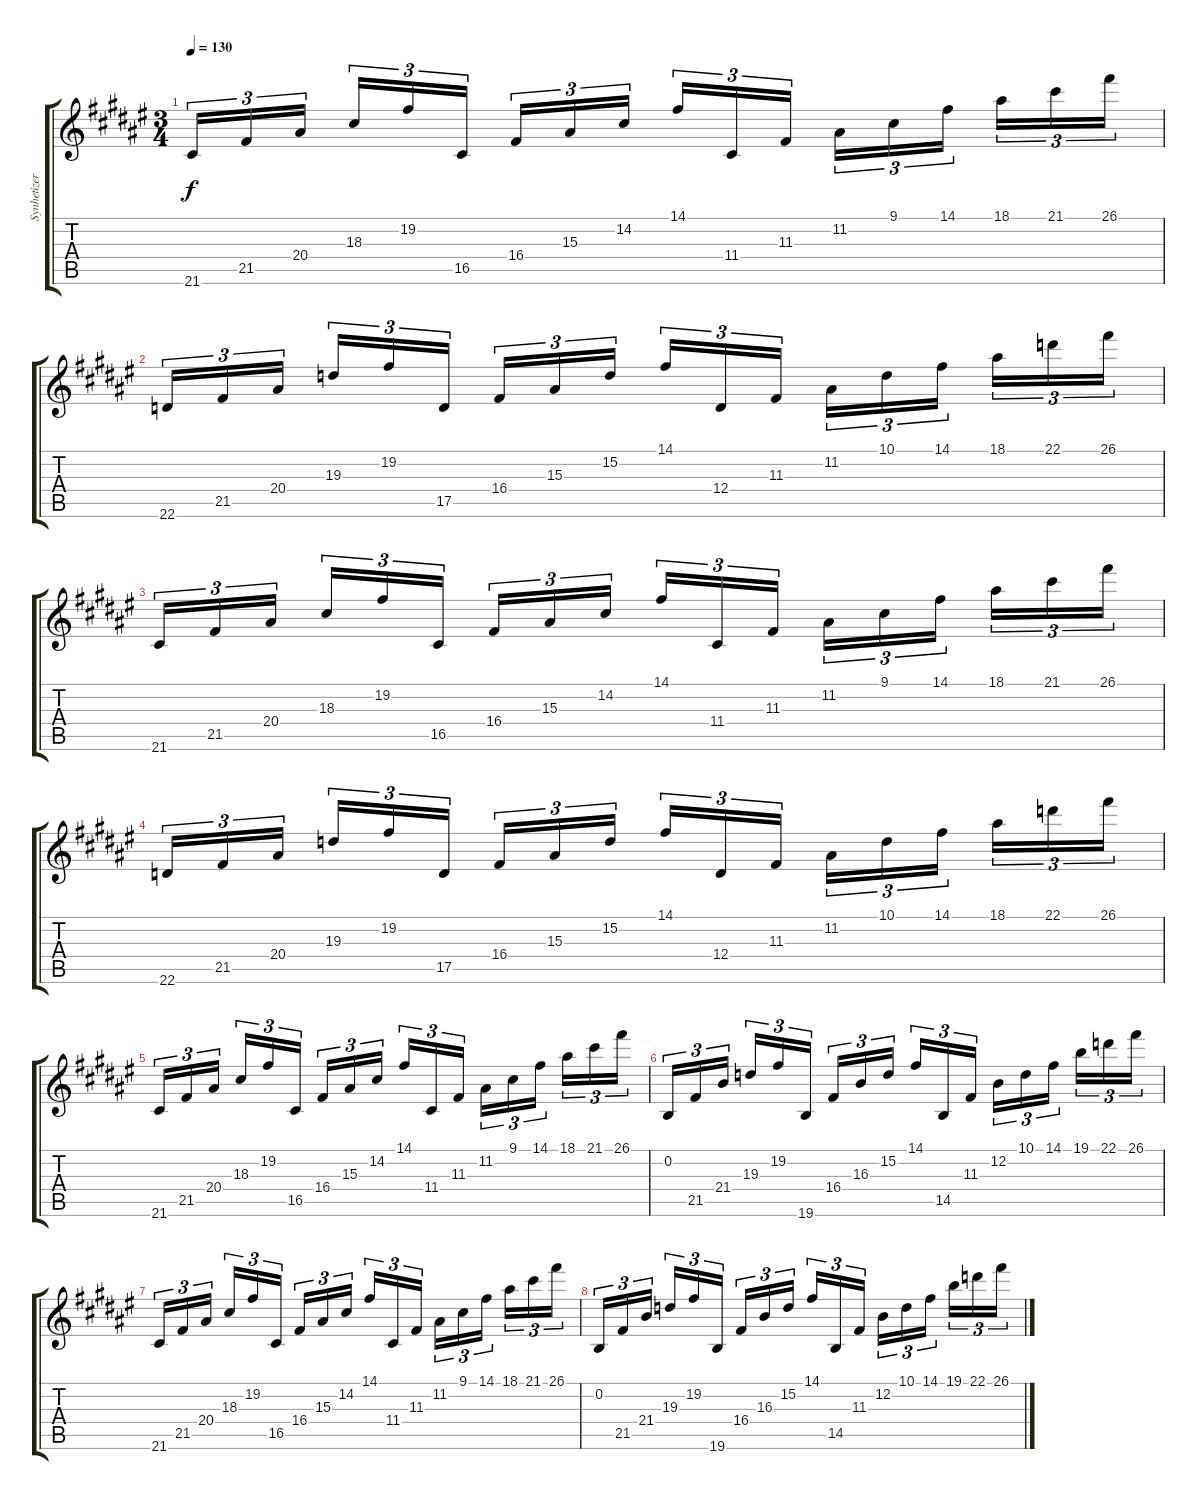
\track ("Synhetizer 2" "Synhetizer") {instrument lead2sawtooth}
\staff {score tabs}
\tuning (E4 B3 G3 D3 A2 E2) {hide}
\ts (3 4)
\tempo 130
\clef g2
\ks f#
21.6.16{tu (3 2) dy f} 21.5.16{tu (3 2)} 20.4.16{tu (3 2) beam splitsecondary} 18.3.16{tu (3 2)} 19.2.16{tu (3 2)} 16.5.16{tu (3 2)} 16.4.16{tu (3 2)} 15.3.16{tu (3 2)} 14.2.16{tu (3 2) beam splitsecondary} 14.1.16{tu (3 2)} 11.4.16{tu (3 2)} 11.3.16{tu (3 2)} 11.2.16{tu (3 2)} 9.1.16{tu (3 2)} 14.1.16{tu (3 2) beam splitsecondary} 18.1.16{tu (3 2)} 21.1.16{tu (3 2)} 26.1.16{tu (3 2)} |
22.6.16{tu (3 2)} 21.5.16{tu (3 2)} 20.4.16{tu (3 2) beam splitsecondary} 19.3.16{tu (3 2)} 19.2.16{tu (3 2)} 17.5.16{tu (3 2)} 16.4.16{tu (3 2)} 15.3.16{tu (3 2)} 15.2.16{tu (3 2) beam splitsecondary} 14.1.16{tu (3 2)} 12.4.16{tu (3 2)} 11.3.16{tu (3 2)} 11.2.16{tu (3 2)} 10.1.16{tu (3 2)} 14.1.16{tu (3 2) beam splitsecondary} 18.1.16{tu (3 2)} 22.1.16{tu (3 2)} 26.1.16{tu (3 2)} |
21.6.16{tu (3 2)} 21.5.16{tu (3 2)} 20.4.16{tu (3 2) beam splitsecondary} 18.3.16{tu (3 2)} 19.2.16{tu (3 2)} 16.5.16{tu (3 2)} 16.4.16{tu (3 2)} 15.3.16{tu (3 2)} 14.2.16{tu (3 2) beam splitsecondary} 14.1.16{tu (3 2)} 11.4.16{tu (3 2)} 11.3.16{tu (3 2)} 11.2.16{tu (3 2)} 9.1.16{tu (3 2)} 14.1.16{tu (3 2) beam splitsecondary} 18.1.16{tu (3 2)} 21.1.16{tu (3 2)} 26.1.16{tu (3 2)} |
22.6.16{tu (3 2)} 21.5.16{tu (3 2)} 20.4.16{tu (3 2) beam splitsecondary} 19.3.16{tu (3 2)} 19.2.16{tu (3 2)} 17.5.16{tu (3 2)} 16.4.16{tu (3 2)} 15.3.16{tu (3 2)} 15.2.16{tu (3 2) beam splitsecondary} 14.1.16{tu (3 2)} 12.4.16{tu (3 2)} 11.3.16{tu (3 2)} 11.2.16{tu (3 2)} 10.1.16{tu (3 2)} 14.1.16{tu (3 2) beam splitsecondary} 18.1.16{tu (3 2)} 22.1.16{tu (3 2)} 26.1.16{tu (3 2)} |
21.6.16{tu (3 2)} 21.5.16{tu (3 2)} 20.4.16{tu (3 2) beam splitsecondary} 18.3.16{tu (3 2)} 19.2.16{tu (3 2)} 16.5.16{tu (3 2)} 16.4.16{tu (3 2)} 15.3.16{tu (3 2)} 14.2.16{tu (3 2) beam splitsecondary} 14.1.16{tu (3 2)} 11.4.16{tu (3 2)} 11.3.16{tu (3 2)} 11.2.16{tu (3 2)} 9.1.16{tu (3 2)} 14.1.16{tu (3 2) beam splitsecondary} 18.1.16{tu (3 2)} 21.1.16{tu (3 2)} 26.1.16{tu (3 2)} |
0.2.16{tu (3 2)} 21.5.16{tu (3 2)} 21.4.16{tu (3 2) beam splitsecondary} 19.3.16{tu (3 2)} 19.2.16{tu (3 2)} 19.6.16{tu (3 2)} 16.4.16{tu (3 2)} 16.3.16{tu (3 2)} 15.2.16{tu (3 2) beam splitsecondary} 14.1.16{tu (3 2)} 14.5.16{tu (3 2)} 11.3.16{tu (3 2)} 12.2.16{tu (3 2)} 10.1.16{tu (3 2)} 14.1.16{tu (3 2) beam splitsecondary} 19.1.16{tu (3 2)} 22.1.16{tu (3 2)} 26.1.16{tu (3 2)} |
21.6.16{tu (3 2)} 21.5.16{tu (3 2)} 20.4.16{tu (3 2) beam splitsecondary} 18.3.16{tu (3 2)} 19.2.16{tu (3 2)} 16.5.16{tu (3 2)} 16.4.16{tu (3 2)} 15.3.16{tu (3 2)} 14.2.16{tu (3 2) beam splitsecondary} 14.1.16{tu (3 2)} 11.4.16{tu (3 2)} 11.3.16{tu (3 2)} 11.2.16{tu (3 2)} 9.1.16{tu (3 2)} 14.1.16{tu (3 2) beam splitsecondary} 18.1.16{tu (3 2)} 21.1.16{tu (3 2)} 26.1.16{tu (3 2)} |
0.2.16{tu (3 2)} 21.5.16{tu (3 2)} 21.4.16{tu (3 2) beam splitsecondary} 19.3.16{tu (3 2)} 19.2.16{tu (3 2)} 19.6.16{tu (3 2)} 16.4.16{tu (3 2)} 16.3.16{tu (3 2)} 15.2.16{tu (3 2) beam splitsecondary} 14.1.16{tu (3 2)} 14.5.16{tu (3 2)} 11.3.16{tu (3 2)} 12.2.16{tu (3 2)} 10.1.16{tu (3 2)} 14.1.16{tu (3 2) beam splitsecondary} 19.1.16{tu (3 2)} 22.1.16{tu (3 2)} 26.1.16{tu (3 2)}
